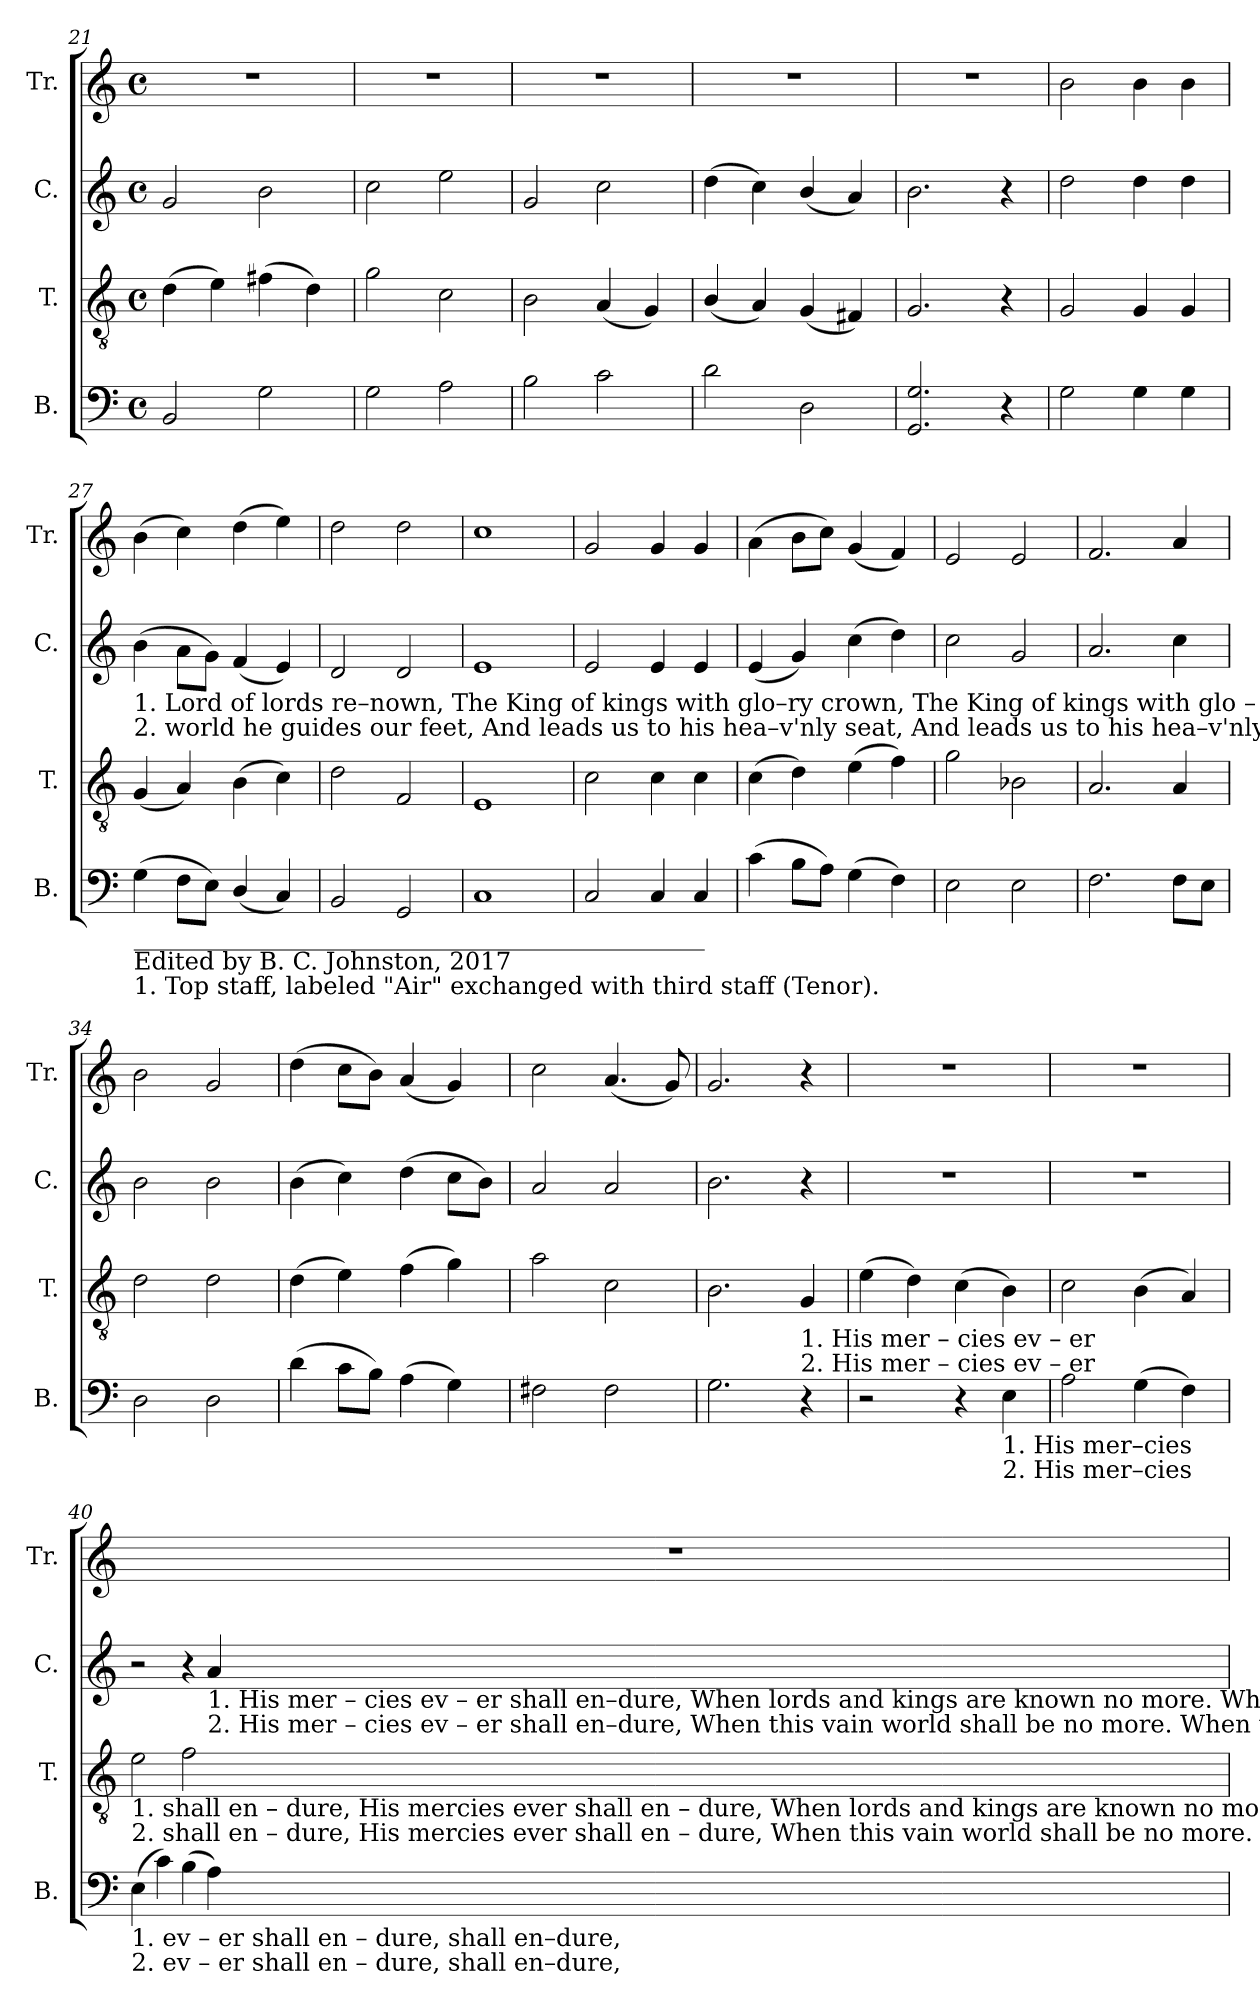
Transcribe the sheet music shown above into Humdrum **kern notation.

**kern	**kern	**kern	**kern
*part4	*part3	*part2	*part1
*staff4	*staff3	*staff2	*staff1
*I"B.	*I"T.	*I"C.	*I"Tr.
*I'B.	*I'T.	*I'C.	*I'Tr.
*clefF4	*clefGv2	*clefG2	*clefG2
*k[]	*k[]	*k[]	*k[]
*M4/4	*M4/4	*M4/4	*M4/4
*met(c)	*met(c)	*met(c)	*met(c)
=21	=21	=21	=21
2BB/	(4d\	2g/	1r
.	4e\)	.	.
2G\	(4f#X\	2b\	.
.	4d\)	.	.
=22	=22	=22	=22
2G\	2g\	2cc\	1r
2A\	2c\	2ee\	.
=23	=23	=23	=23
2B\	2B\	2g/	1r
2c\	(4A/	2cc\	.
.	4G/)	.	.
=24	=24	=24	=24
2d\	(4B/	(4dd\	1r
.	4A/)	4cc\)	.
2D\	(4G/	(4b/	.
.	4F#X/)	4a/)	.
=25	=25	=25	=25
2.GG/ 2.G/	2.G/	2.b\	1r
4r	4r	4r	.
=26	=26	=26	=26
2G\	2G/	2dd\	2b\
4G\	4G/	4dd\	4b\
4G\	4G/	4dd\	4b\
!!LO:LB:g=z
=27	=27	=27	=27
!	!	!LO:TX:b:t=1. Lord   of  lords  re–nown, The King of kings with glo–ry crown, The King of  kings     with          glo – ry      crown&colon;	!
!	!	!LO:TX:b:t=2. world he  guides  our feet, And leads us to       his   hea–v'nly seat,  And leads us to            his            hea–v'nly   seat&colon;	!
!LO:TX:b:t=_______________________________________________	!	!	!
!LO:TX:b:t=Edited by B. C. Johnston, 2017	!	!	!
!LO:TX:b:t=1. Top staff, labeled "Air" exchanged with third staff (Tenor).	!	!	!
(4G\	(4G/	(4b\	(4b\
8F\L	4A/)	8a\L	4cc\)
8E\J)	.	8g\J)	.
(4D/	(4B\	(4f/	(4dd\
4C/)	4c\)	4e/)	4ee\)
=28	=28	=28	=28
2BB/	2d\	2d/	2dd\
2GG/	2F/	2d/	2dd\
=29	=29	=29	=29
1C	1E	1e	1cc
=30	=30	=30	=30
2C/	2c\	2e/	2g/
4C/	4c\	4e/	4g/
4C/	4c\	4e/	4g/
=31	=31	=31	=31
(4c\	(4c\	(4e/	(4a\
8B\L	4d\)	4g/)	8b\L
8A\J)	.	.	8cc\J)
(4G\	(4e\	(4cc\	(4g/
4F\)	4f\)	4dd\)	4f/)
=32	=32	=32	=32
2E\	2g\	2cc\	2e/
2E\	2B-X\	2g/	2e/
=33	=33	=33	=33
2.F\	2.A/	2.a/	2.f/
8F\L	4A/	4cc\	4a/
8E\J	.	.	.
=34	=34	=34	=34
2D\	2d\	2b\	2b\
2D\	2d\	2b\	2g/
=35	=35	=35	=35
(4d\	(4d\	(4b\	(4dd\
8c\L	4e\)	4cc\)	8cc\L
8B\J)	.	.	8b\J)
(4A\	(4f\	(4dd\	(4a/
4G\)	4g\)	8cc\L	4g/)
.	.	8b\J)	.
=36	=36	=36	=36
2F#X\	2a\	2a/	2cc\
2F#\	2c\	2a/	(4.a/
.	.	.	8g/)
=37	=37	=37	=37
2.G\	2.B\	2.b\	2.g/
!	!LO:TX:b:t=1. His mer – cies  ev  –  er	!	!
!	!LO:TX:b:t=2. His mer – cies  ev  –  er	!	!
4r	4G/	4r	4r
=38	=38	=38	=38
2r	(4e\	1r	1r
.	4d\)	.	.
4r	(4c\	.	.
!LO:TX:b:t=1. His mer–cies	!	!	!
!LO:TX:b:t=2. His mer–cies	!	!	!
4E\	4B\)	.	.
=39	=39	=39	=39
2A\	2c\	1r	1r
(4G\	(4B\	.	.
4F\)	4A/)	.	.
!!LO:PB:g=z
=40	=40	=40	=40
!	!LO:TX:b:t=1. shall  en  –  dure,      His  mercies  ever  shall  en – dure,        When lords and  kings  are        known  no     more.	!	!
!	!LO:TX:b:t=2. shall  en  –  dure,      His  mercies  ever  shall  en – dure,        When  this vain world  shall      be          no     more.	!	!
!LO:TX:b:t=1. ev  –  er        shall     en  –    dure,              shall   en–dure,	!	!	!
!LO:TX:b:t=2. ev  –  er        shall     en  –    dure,              shall   en–dure,	!	!	!
(4E\	2e\	2r	1r
4c\)	.	.	.
(4B\	2f\	4r	.
!	!	!LO:TX:b:t=1. His  mer – cies     ev   –   er         shall   en–dure,          When lords and kings  are       known  no     more. When lords  and  kings  are	!
!	!	!LO:TX:b:t=2. His  mer – cies     ev   –   er          shall  en–dure,          When  this vain world  shall    be          no     more.  When this vain world  shall	!
4A\)	.	4a/	.
=	=	=	=
*-	*-	*-	*-
